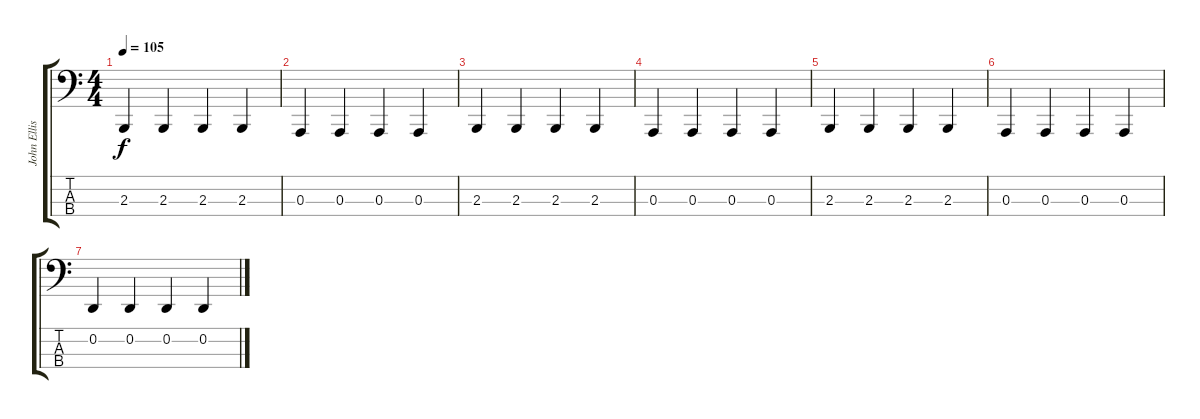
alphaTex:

\track ("John Ellis -keys" "John Ellis") {instrument brightacousticpiano}
\staff {score tabs}
\tuning (G2 D2 A1 E1) {hide}
\ts (4 4)
\tempo 105
\clef f4
\ks c
2.3.4{dy f} 2.3.4 2.3.4 2.3.4 |
0.3.4 0.3.4 0.3.4 0.3.4 |
2.3.4 2.3.4 2.3.4 2.3.4 |
0.3.4 0.3.4 0.3.4 0.3.4 |
2.3.4 2.3.4 2.3.4 2.3.4 |
0.3.4 0.3.4 0.3.4 0.3.4 |
0.2.4 0.2.4 0.2.4 0.2.4
